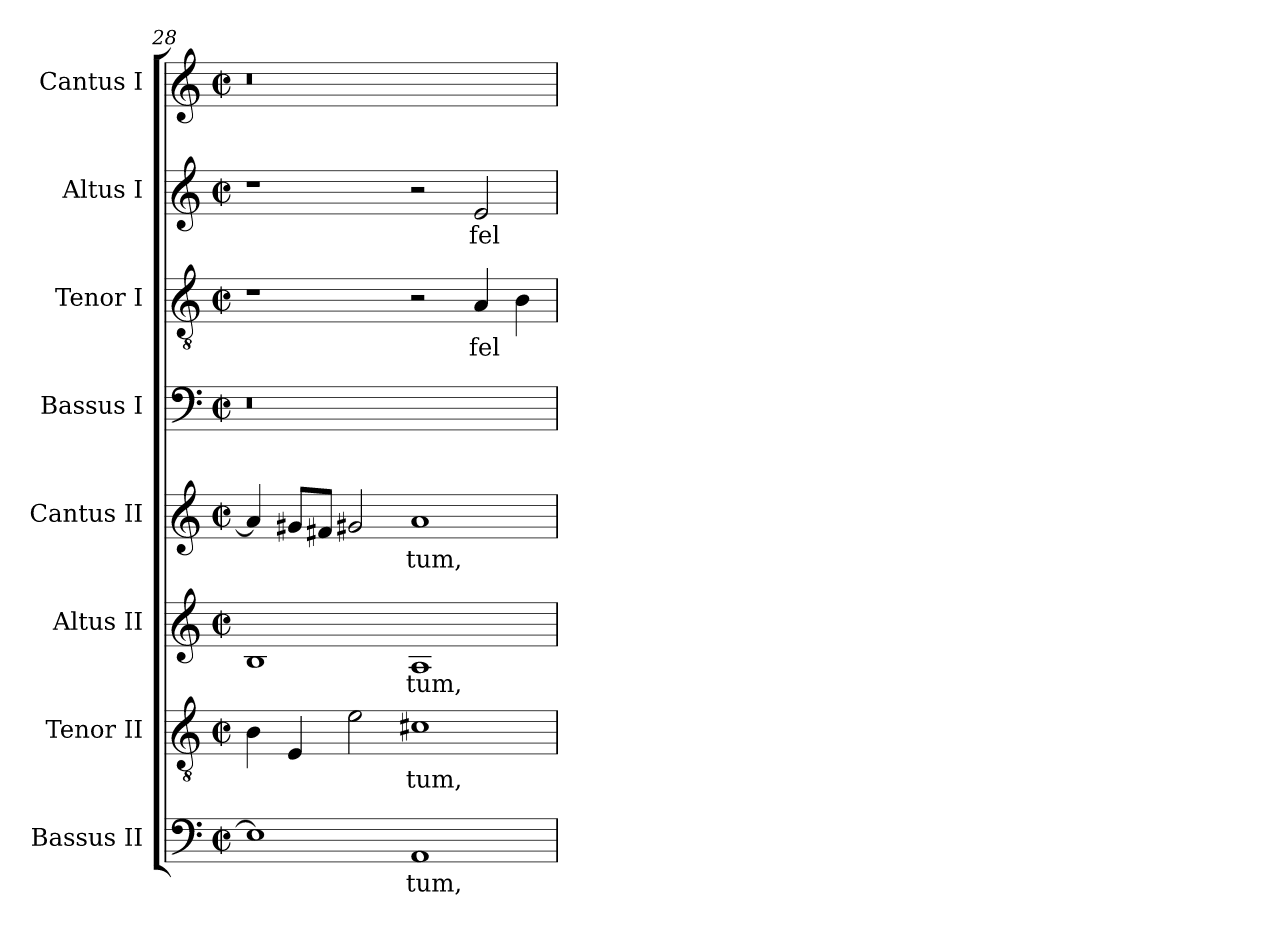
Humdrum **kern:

**kern	**text	**kern	**text	**kern	**text	**kern	**text	**kern	**kern	**text	**kern	**text	**kern
*part8	*part8	*part7	*part7	*part6	*part6	*part5	*part5	*part4	*part3	*part3	*part2	*part2	*part1
*staff8	*staff8	*staff7	*staff7	*staff6	*staff6	*staff5	*staff5	*staff4	*staff3	*staff3	*staff2	*staff2	*staff1
*I"Bassus II	*	*I"Tenor II	*	*I"Altus II	*	*I"Cantus II	*	*I"Bassus I	*I"Tenor I	*	*I"Altus I	*	*I"Cantus I
*clefF4	*	*clefGv2	*	*clefG2	*	*clefG2	*	*clefF4	*clefGv2	*	*clefG2	*	*clefG2
*M2/2	*	*M2/2	*	*M2/2	*	*M2/2	*	*M2/2	*M2/2	*	*M2/2	*	*M2/2
*met(c|)	*	*met(c|)	*	*met(c|)	*	*met(c|)	*	*met(c|)	*met(c|)	*	*met(c|)	*	*met(c|)
=28	=28	=28	=28	=28	=28	=28	=28	=28	=28	=28	=28	=28	=28
1E]	.	4B\	.	1B	.	4a/]	.	0r	1r	.	1r	.	0r
.	.	4E/	.	.	.	8g#/L	.	.	.	.	.	.	.
.	.	.	.	.	.	8f#/J	.	.	.	.	.	.	.
.	.	2e\	.	.	.	2g#X/	.	.	.	.	.	.	.
!	!LO:LY:b:cj	!	!LO:LY:b:cj	!	!LO:LY:b:cj	!	!LO:LY:b:cj	!	!	!	!	!	!
1AA	tum,	1c#X	-tum,	1A	-tum,	1a	-tum,	.	2r	.	2r	.	.
!	!	!	!	!	!	!	!	!	!	!LO:LY:b	!	!LO:LY:b:cj	!
.	.	.	.	.	.	.	.	.	4A/	fel	2e/	fel	.
.	.	.	.	.	.	.	.	.	4B\	.	.	.	.
=	=	=	=	=	=	=	=	=	=	=	=	=	=
*-	*-	*-	*-	*-	*-	*-	*-	*-	*-	*-	*-	*-	*-
